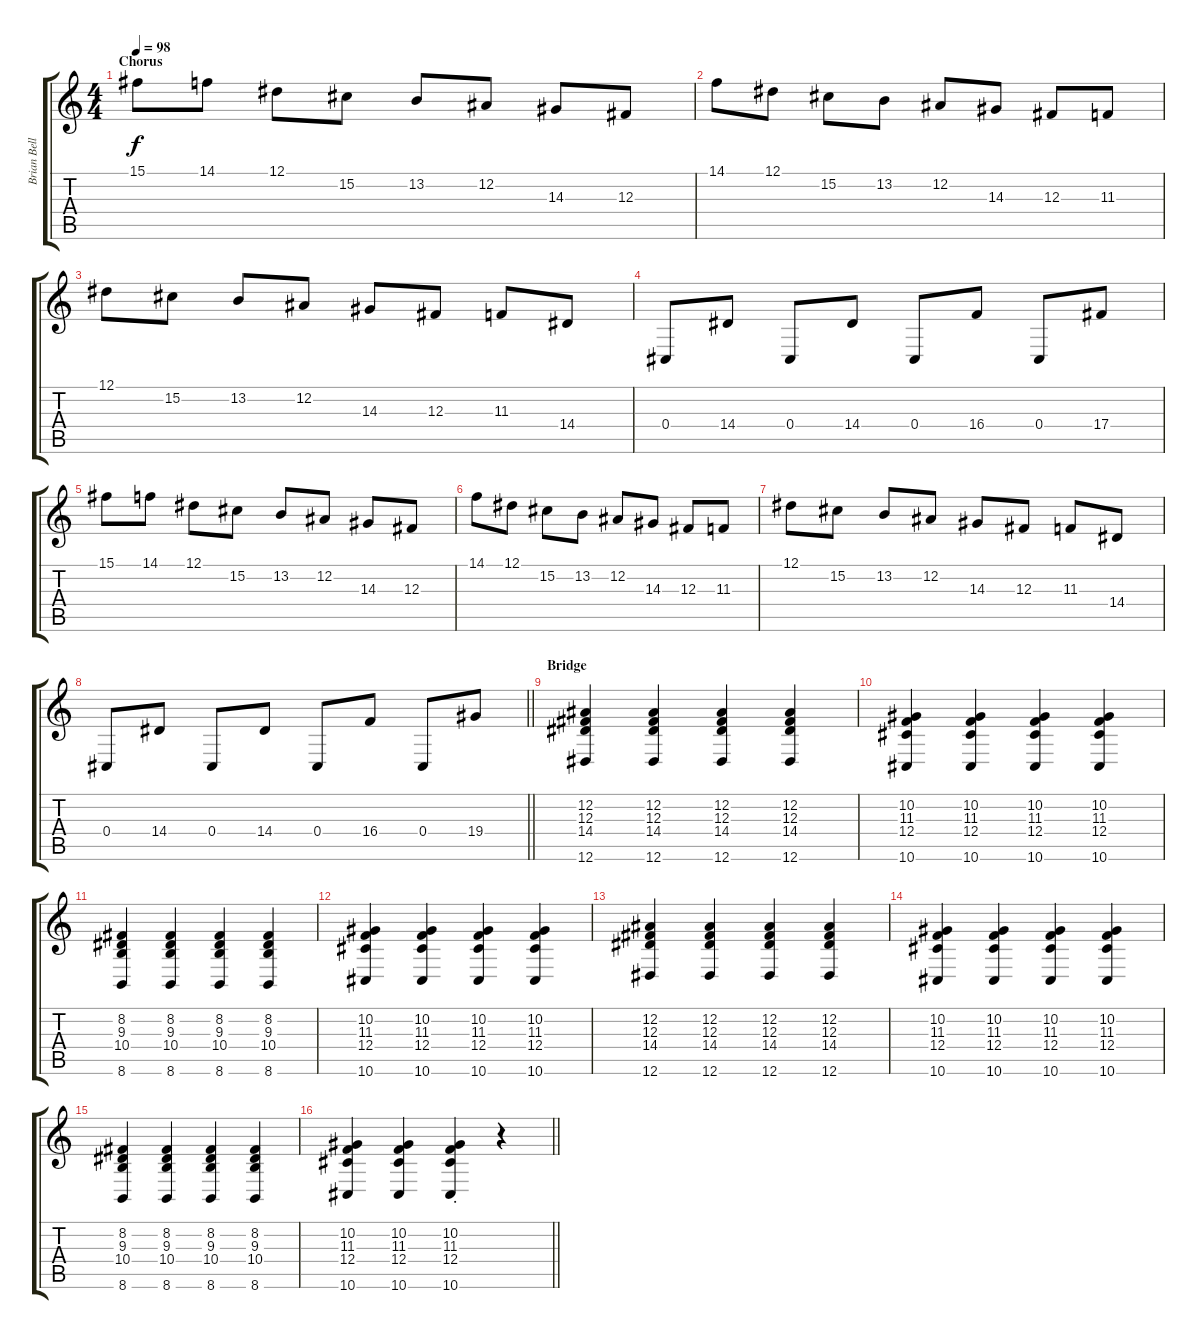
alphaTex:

\track ("Brian Bell - Piano" "Brian Bell") {instrument acousticgrandpiano}
\staff {score tabs}
\tuning (Eb4 Bb3 Gb3 Db3 Ab2 Eb2) {hide}
\ts (4 4)
\section ("" "Chorus")
\tempo 98
\clef g2
\ks c
15.1.8{dy f} 14.1.8 12.1.8 15.2.8 13.2.8 12.2.8 14.3.8 12.3.8 |
14.1.8 12.1.8 15.2.8 13.2.8 12.2.8 14.3.8 12.3.8 11.3.8 |
12.1.8 15.2.8 13.2.8 12.2.8 14.3.8 12.3.8 11.3.8 14.4.8 |
0.4.8 14.4.8 0.4.8 14.4.8 0.4.8 16.4.8 0.4.8 17.4.8 |
15.1.8 14.1.8 12.1.8 15.2.8 13.2.8 12.2.8 14.3.8 12.3.8 |
14.1.8 12.1.8 15.2.8 13.2.8 12.2.8 14.3.8 12.3.8 11.3.8 |
12.1.8 15.2.8 13.2.8 12.2.8 14.3.8 12.3.8 11.3.8 14.4.8 |
\barLineRight lightlight
0.4.8 14.4.8 0.4.8 14.4.8 0.4.8 16.4.8 0.4.8 19.4.8 |
\section ("" "Bridge")
(12.2 12.3 14.4 12.6).4 (12.2 12.3 14.4 12.6).4 (12.2 12.3 14.4 12.6).4 (12.2 12.3 14.4 12.6).4 |
(10.2 11.3 12.4 10.6).4 (10.2 11.3 12.4 10.6).4 (10.2 11.3 12.4 10.6).4 (10.2 11.3 12.4 10.6).4 |
(8.2 9.3 10.4 8.6).4 (8.2 9.3 10.4 8.6).4 (8.2 9.3 10.4 8.6).4 (8.2 9.3 10.4 8.6).4 |
(10.2 11.3 12.4 10.6).4 (10.2 11.3 12.4 10.6).4 (10.2 11.3 12.4 10.6).4 (10.2 11.3 12.4 10.6).4 |
(12.2 12.3 14.4 12.6).4 (12.2 12.3 14.4 12.6).4 (12.2 12.3 14.4 12.6).4 (12.2 12.3 14.4 12.6).4 |
(10.2 11.3 12.4 10.6).4 (10.2 11.3 12.4 10.6).4 (10.2 11.3 12.4 10.6).4 (10.2 11.3 12.4 10.6).4 |
(8.2 9.3 10.4 8.6).4 (8.2 9.3 10.4 8.6).4 (8.2 9.3 10.4 8.6).4 (8.2 9.3 10.4 8.6).4 |
\barLineRight lightlight
(10.2 11.3 12.4 10.6).4 (10.2 11.3 12.4 10.6).4 (10.2{st} 11.3{st} 12.4{st} 10.6{st}).4 r.4
